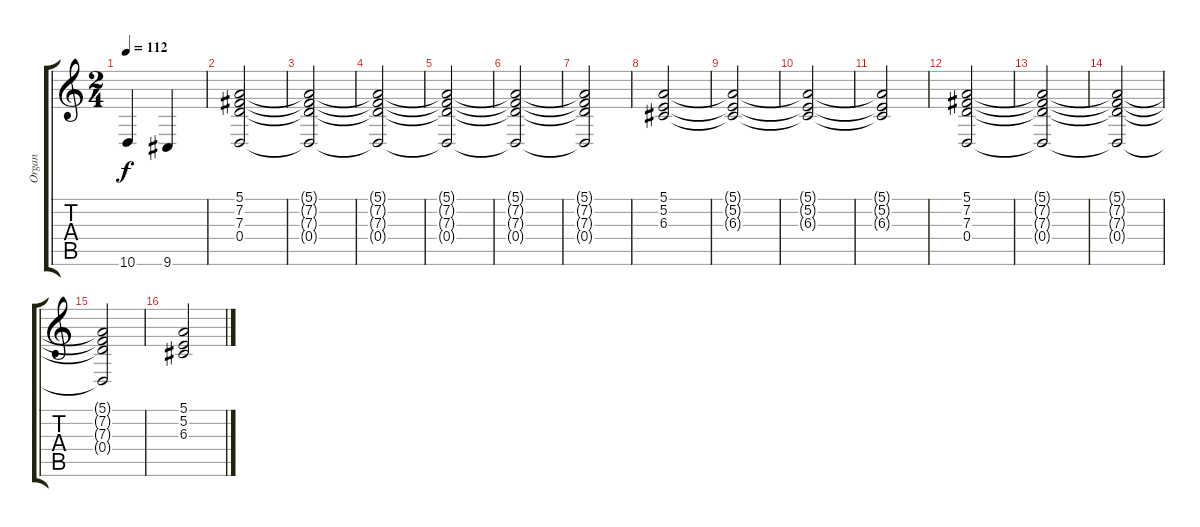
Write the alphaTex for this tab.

\track ("Organ" "Organ") {instrument churchorgan}
\staff {score tabs}
\tuning (E4 B3 G3 D3 A2 E2) {hide}
\ts (2 4)
\tempo 112
\clef g2
\ks c
10.6.4{dy f} 9.6.4 |
(5.1 7.2 7.3 0.4).2 |
(5.1{t} 7.2{t} 7.3{t} 0.4{t}).2 |
(5.1{t} 7.2{t} 7.3{t} 0.4{t}).2 |
(5.1{t} 7.2{t} 7.3{t} 0.4{t}).2 |
(5.1{t} 7.2{t} 7.3{t} 0.4{t}).2 |
(5.1{t} 7.2{t} 7.3{t} 0.4{t}).2 |
(5.1 5.2 6.3).2 |
(5.1{t} 5.2{t} 6.3{t}).2 |
(5.1{t} 5.2{t} 6.3{t}).2 |
(5.1{t} 5.2{t} 6.3{t}).2 |
(5.1 7.2 7.3 0.4).2 |
(5.1{t} 7.2{t} 7.3{t} 0.4{t}).2 |
(5.1{t} 7.2{t} 7.3{t} 0.4{t}).2 |
(5.1{t} 7.2{t} 7.3{t} 0.4{t}).2 |
(5.1 5.2 6.3).2
